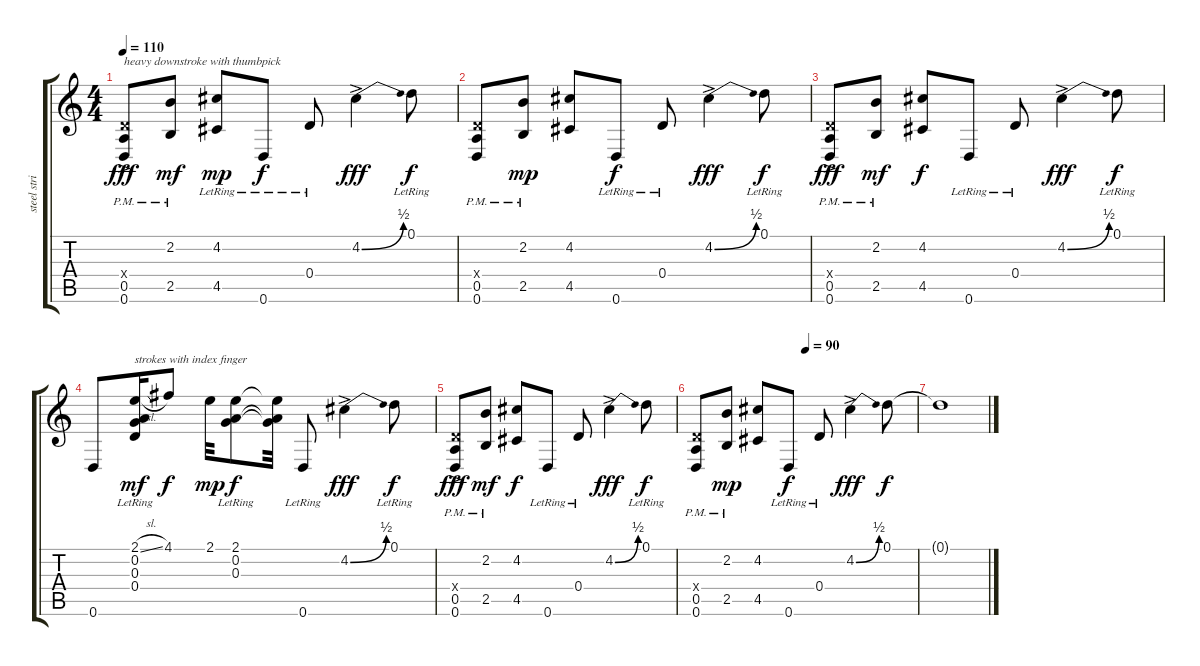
\track ("steel string acoustic" "steel stri") {instrument acousticguitarsteel}
\staff {score tabs}
\tuning (D4 A3 G3 D3 A2 D2) {hide}
\ts (4 4)
\tempo 110
\clef g2
\ks c
(0.4{ac x} 0.5{pm} 0.6).8{txt "heavy downstroke with thumbpick" dy fff} (2.2{pm} 2.5{pm}).8{dy mf} (4.2{lr} 4.5).8{dy mp} 0.6{lr}.8{dy f} 0.4{lr}.8 4.2{be (bend 0 0 60 2) ac}.4{dy fff} 0.1{lr}.8{dy f} |
(0.4{x} 0.5{pm} 0.6).8 (2.2 2.5{pm}).8{dy mp} (4.2 4.5).8 0.6{lr}.8{dy f} 0.4{lr}.8 4.2{be (bend 0 0 60 2) ac}.4{dy fff} 0.1{lr}.8{dy f} |
(0.4{ac x} 0.5{pm} 0.6).8{dy fff} (2.2{pm} 2.5{pm}).8{dy mf} (4.2 4.5).8{dy f} 0.6{lr}.8 0.4{lr}.8 4.2{be (bend 0 0 60 2) ac}.4{dy fff} 0.1{lr}.8{dy f} |
0.6.8 (2.1{sl} 0.2{lr} 0.3{lr} 0.4{lr}).16{txt "strokes with index finger" dy mf} 4.1.8{dy f} 2.1.32{dy mp} (2.1{lr} 0.2{lr} 0.3{lr}).8{dy f} (2.1{t} 0.2{t} 0.3{t}).32 0.6{lr}.8 4.2{be (bend 0 0 60 2) ac}.4{dy fff} 0.1{lr}.8{dy f} |
(0.4{ac x} 0.5{pm} 0.6).8{dy fff} (2.2{pm} 2.5{pm}).8{dy mf} (4.2 4.5).8{dy f} 0.6{lr}.8 0.4{lr}.8 4.2{be (bend 0 0 60 2) ac}.4{dy fff} 0.1{lr}.8{dy f} |
\tempo (90 0.5)
(0.4{x} 0.5{pm} 0.6).8 (2.2 2.5{pm}).8{dy mp} (4.2 4.5).8 0.6{lr}.8{dy f} 0.4{lr}.8 4.2{be (bend 0 0 60 2) ac}.4{dy fff} 0.1.8{dy f} |
0.1{t}.1
